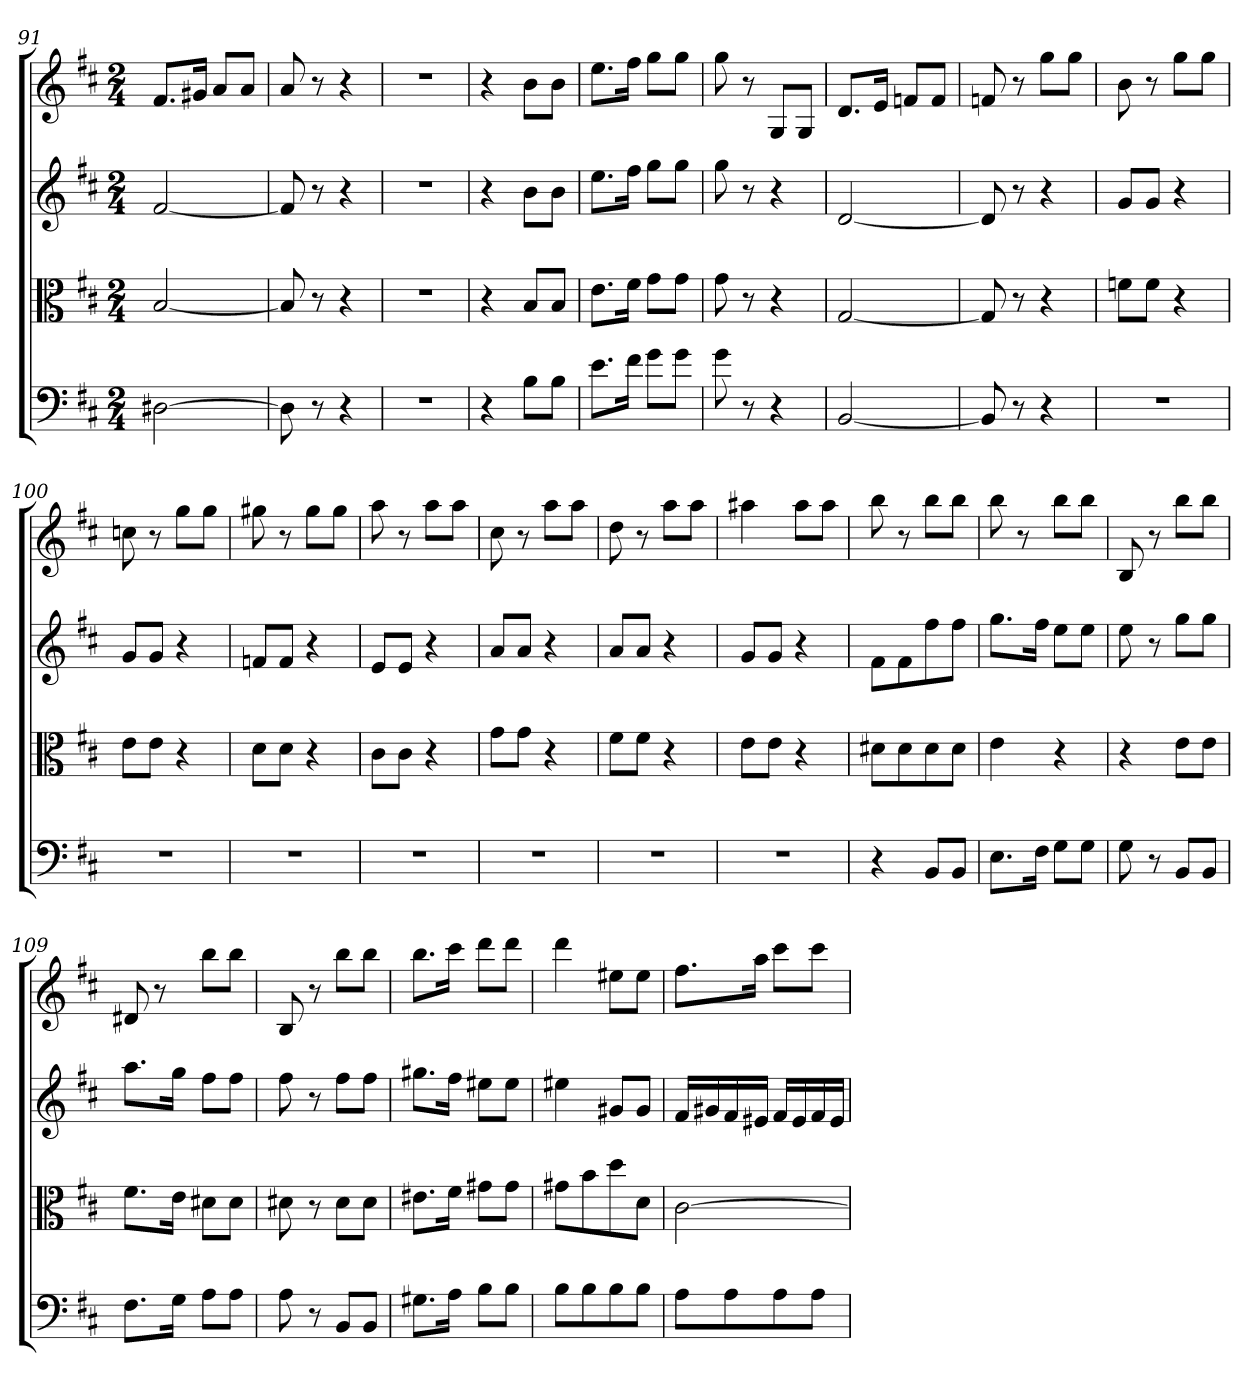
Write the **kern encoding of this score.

**kern	**kern	**kern	**kern
*part4	*part3	*part2	*part1
*staff4	*staff3	*staff2	*staff1
*clefF4	*clefC3	*clefG2	*clefG2
*k[f#c#]	*k[f#c#]	*k[f#c#]	*k[f#c#]
*D:	*D:	*D:	*D:
*M2/4	*M2/4	*M2/4	*M2/4
=91	=91	=91	=91
[2D#X\	[2B/	[2f#/	8.f#/L
.	.	.	16g#X/Jk
.	.	.	8a/L
.	.	.	8a/J
=92	=92	=92	=92
8D#\]	8B/]	8f#/]	8a/
8r	8r	8r	8r
4r	4r	4r	4r
=93	=93	=93	=93
2r	2r	2r	2r
=94	=94	=94	=94
4r	4r	4r	4r
8B\L	8B/L	8b\L	8b\L
8B\J	8B/J	8b\J	8b\J
=95	=95	=95	=95
8.e\L	8.e\L	8.ee\L	8.ee\L
16f#\Jk	16f#\Jk	16ff#\Jk	16ff#\Jk
8g\L	8g\L	8gg\L	8gg\L
8g\J	8g\J	8gg\J	8gg\J
=96	=96	=96	=96
8g\	8g\	8gg\	8gg\
8r	8r	8r	8r
4r	4r	4r	8G/L
.	.	.	8G/J
=97	=97	=97	=97
[2BB/	[2G/	[2d/	8.d/L
.	.	.	16e/Jk
.	.	.	8fn/L
.	.	.	8f/J
=98	=98	=98	=98
8BB/]	8G/]	8d/]	8fn/
8r	8r	8r	8r
4r	4r	4r	8gg\L
.	.	.	8gg\J
=99	=99	=99	=99
2r	8fn\L	8g/L	8b\
.	8f\J	8g/J	8r
.	4r	4r	8gg\L
.	.	.	8gg\J
=100	=100	=100	=100
2r	8e\L	8g/L	8ccn\
.	8e\J	8g/J	8r
.	4r	4r	8gg\L
.	.	.	8gg\J
=101	=101	=101	=101
2r	8d\L	8fn/L	8gg#X\
.	8d\J	8f/J	8r
.	4r	4r	8gg#\L
.	.	.	8gg#\J
=102	=102	=102	=102
2r	8c#\L	8e/L	8aa\
.	8c#\J	8e/J	8r
.	4r	4r	8aa\L
.	.	.	8aa\J
=103	=103	=103	=103
2r	8g\L	8a/L	8cc#\
.	8g\J	8a/J	8r
.	4r	4r	8aa\L
.	.	.	8aa\J
=104	=104	=104	=104
2r	8f#\L	8a/L	8dd\
.	8f#\J	8a/J	8r
.	4r	4r	8aa\L
.	.	.	8aa\J
=105	=105	=105	=105
2r	8e\L	8g/L	4aa#X\
.	8e\J	8g/J	.
.	4r	4r	8aa#\L
.	.	.	8aa#\J
=106	=106	=106	=106
4r	8d#X\L	8f#\L	8bb\
.	8d#\	8f#\	8r
8BB/L	8d#\	8ff#\	8bb\L
8BB/J	8d#\J	8ff#\J	8bb\J
=107	=107	=107	=107
8.E\L	4e\	8.gg\L	8bb\
.	.	.	8r
16F#\Jk	.	16ff#\Jk	.
8G\L	4r	8ee\L	8bb\L
8G\J	.	8ee\J	8bb\J
=108	=108	=108	=108
8G\	4r	8ee\	8B/
8r	.	8r	8r
8BB/L	8e\L	8gg\L	8bb\L
8BB/J	8e\J	8gg\J	8bb\J
=109	=109	=109	=109
8.F#\L	8.f#\L	8.aa\L	8d#X/
.	.	.	8r
16G\Jk	16e\Jk	16gg\Jk	.
8A\L	8d#X\L	8ff#\L	8bb\L
8A\J	8d#\J	8ff#\J	8bb\J
=110	=110	=110	=110
8A\	8d#X\	8ff#\	8B/
8r	8r	8r	8r
8BB/L	8d#\L	8ff#\L	8bb\L
8BB/J	8d#\J	8ff#\J	8bb\J
=111	=111	=111	=111
8.G#X\L	8.e#X\L	8.gg#X\L	8.bb\L
16A\Jk	16f#\Jk	16ff#\Jk	16ccc#\Jk
8B\L	8g#X\L	8ee#X\L	8ddd\L
8B\J	8g#\J	8ee#\J	8ddd\J
=112	=112	=112	=112
8B\L	8g#X\L	4ee#X\	4ddd\
8B\	8b\	.	.
8B\	8dd\	8g#X/L	8ee#X\L
8B\J	8d\J	8g#/J	8ee#\J
=113	=113	=113	=113
8A\L	[2c#\	16f#/LL	8.ff#\L
.	.	16g#X/	.
8A\	.	16f#/	.
.	.	16e#X/JJ	16aa\Jk
8A\	.	16f#/LL	8ccc#\L
.	.	16e#/	.
8A\J	.	16f#/	8ccc#\J
.	.	16e#/JJ	.
=	=	=	=
*-	*-	*-	*-
